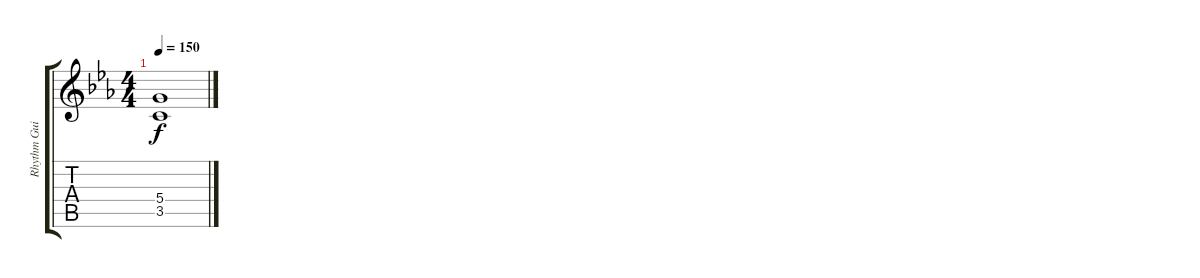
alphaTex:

\track ("Rhythm Guitar 2: Mikael Bakajev" "Rhythm Gui") {instrument distortionguitar}
\staff {score tabs}
\tuning (E4 B3 G3 D3 A2 E2) {hide}
\ts (4 4)
\tempo 150
\clef g2
\ks cminor
(5.4 3.5).1{dy f}
